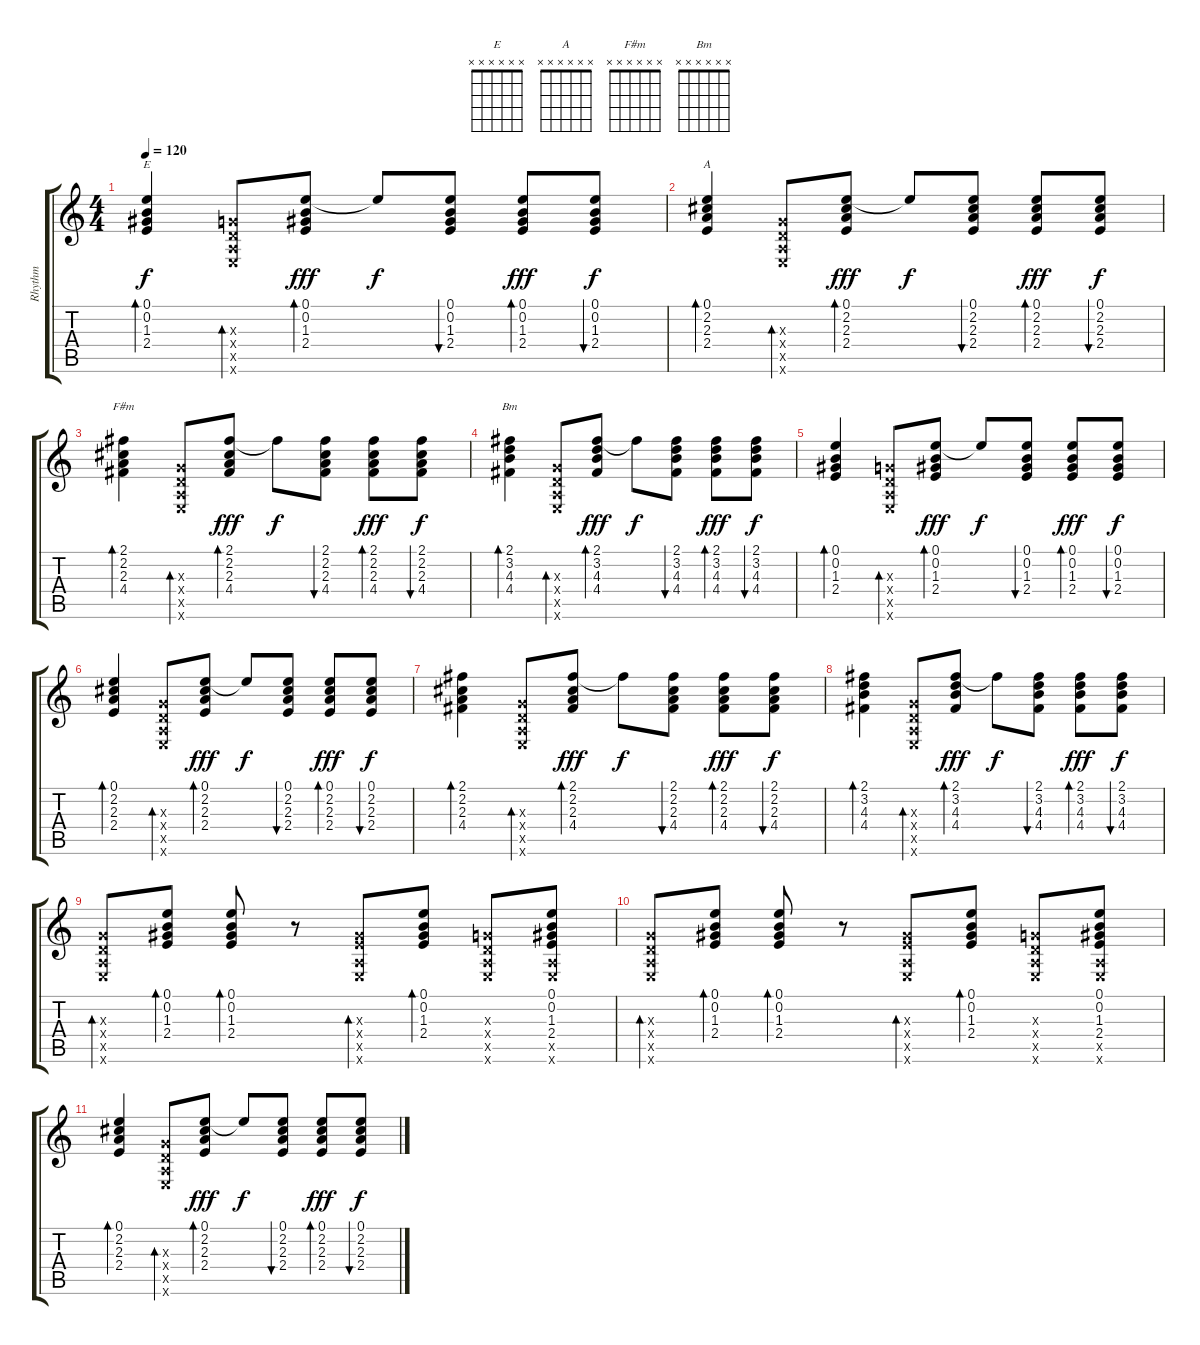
\track ("Rhythm" "Rhythm") {instrument acousticguitarnylon}
\staff {score tabs}
\tuning (E4 B3 G3 D3 A2 E2) {hide}
\chord ("E" x x x x x x) {firstfret 0}
\chord ("A" x x x x x x) {firstfret 0}
\chord ("F#m" x x x x x x) {firstfret 0}
\chord ("Bm" x x x x x x) {firstfret 0}
\ts (4 4)
\tempo 120
\clef g2
\ks c
(0.1 0.2 1.3 2.4).4{bd 60 ch "E" dy f} (0.3{x} 0.4{x} 0.5{x} 0.6{x}).8{bd 60} (0.1 0.2 1.3 2.4).8{bd 60 dy fff} 0.1{t}.8{dy f} (0.1 0.2 1.3 2.4).8{bu 60} (0.1 0.2 1.3 2.4).8{bd 60 dy fff} (0.1 0.2 1.3 2.4).8{bu 60 dy f} |
(0.1 2.2 2.3 2.4).4{bd 60 ch "A"} (0.3{x} 0.4{x} 0.5{x} 0.6{x}).8{bd 60} (0.1 2.2 2.3 2.4).8{bd 60 dy fff} 0.1{t}.8{dy f} (0.1 2.2 2.3 2.4).8{bu 60} (0.1 2.2 2.3 2.4).8{bd 60 dy fff} (0.1 2.2 2.3 2.4).8{bu 60 dy f} |
(2.1 2.2 2.3 4.4).4{bd 60 ch "F#m"} (0.3{x} 0.4{x} 0.5{x} 0.6{x}).8{bd 60} (2.1 2.2 2.3 4.4).8{bd 60 dy fff} 2.1{t}.8{dy f} (2.1 2.2 2.3 4.4).8{bu 60} (2.1 2.2 2.3 4.4).8{bd 60 dy fff} (2.1 2.2 2.3 4.4).8{bu 60 dy f} |
(2.1 3.2 4.3 4.4).4{bd 60 ch "Bm"} (0.3{x} 0.4{x} 0.5{x} 0.6{x}).8{bd 60} (2.1 3.2 4.3 4.4).8{bd 60 dy fff} 2.1{t}.8{dy f} (2.1 3.2 4.3 4.4).8{bu 60} (2.1 3.2 4.3 4.4).8{bd 60 dy fff} (2.1 3.2 4.3 4.4).8{bu 60 dy f} |
(0.1 0.2 1.3 2.4).4{bd 60} (0.3{x} 0.4{x} 0.5{x} 0.6{x}).8{bd 60} (0.1 0.2 1.3 2.4).8{bd 60 dy fff} 0.1{t}.8{dy f} (0.1 0.2 1.3 2.4).8{bu 60} (0.1 0.2 1.3 2.4).8{bd 60 dy fff} (0.1 0.2 1.3 2.4).8{bu 60 dy f} |
(0.1 2.2 2.3 2.4).4{bd 60} (0.3{x} 0.4{x} 0.5{x} 0.6{x}).8{bd 60} (0.1 2.2 2.3 2.4).8{bd 60 dy fff} 0.1{t}.8{dy f} (0.1 2.2 2.3 2.4).8{bu 60} (0.1 2.2 2.3 2.4).8{bd 60 dy fff} (0.1 2.2 2.3 2.4).8{bu 60 dy f} |
(2.1 2.2 2.3 4.4).4{bd 60} (0.3{x} 0.4{x} 0.5{x} 0.6{x}).8{bd 60} (2.1 2.2 2.3 4.4).8{bd 60 dy fff} 2.1{t}.8{dy f} (2.1 2.2 2.3 4.4).8{bu 60} (2.1 2.2 2.3 4.4).8{bd 60 dy fff} (2.1 2.2 2.3 4.4).8{bu 60 dy f} |
(2.1 3.2 4.3 4.4).4{bd 60} (0.3{x} 0.4{x} 0.5{x} 0.6{x}).8{bd 60} (2.1 3.2 4.3 4.4).8{bd 60 dy fff} 2.1{t}.8{dy f} (2.1 3.2 4.3 4.4).8{bu 60} (2.1 3.2 4.3 4.4).8{bd 60 dy fff} (2.1 3.2 4.3 4.4).8{bu 60 dy f} |
(0.3{x} 0.4{x} 0.5{x} 0.6{x}).8{bd 60} (0.1 0.2 1.3 2.4).8{bd 60} (0.1 0.2 1.3 2.4).8{bd 120} r.8 (1.3{x} 2.4{x} 0.5{x} 0.6{x}).8{bd 60} (0.1 0.2 1.3 2.4).8{bd 120} (0.3{x} 0.4{x} 0.5{x} 0.6{x}).8 (0.1 0.2 1.3 2.4 0.5{x} 0.6{x}).8 |
(0.3{x} 0.4{x} 0.5{x} 0.6{x}).8{bd 60} (0.1 0.2 1.3 2.4).8{bd 60} (0.1 0.2 1.3 2.4).8{bd 120} r.8 (1.3{x} 2.4{x} 0.5{x} 0.6{x}).8{bd 60} (0.1 0.2 1.3 2.4).8{bd 120} (0.3{x} 0.4{x} 0.5{x} 0.6{x}).8 (0.1 0.2 1.3 2.4 0.5{x} 0.6{x}).8 |
(0.1 2.2 2.3 2.4).4{bd 60} (0.3{x} 0.4{x} 0.5{x} 0.6{x}).8{bd 60} (0.1 2.2 2.3 2.4).8{bd 60 dy fff} 0.1{t}.8{dy f} (0.1 2.2 2.3 2.4).8{bu 60} (0.1 2.2 2.3 2.4).8{bd 60 dy fff} (0.1 2.2 2.3 2.4).8{bu 60 dy f}
